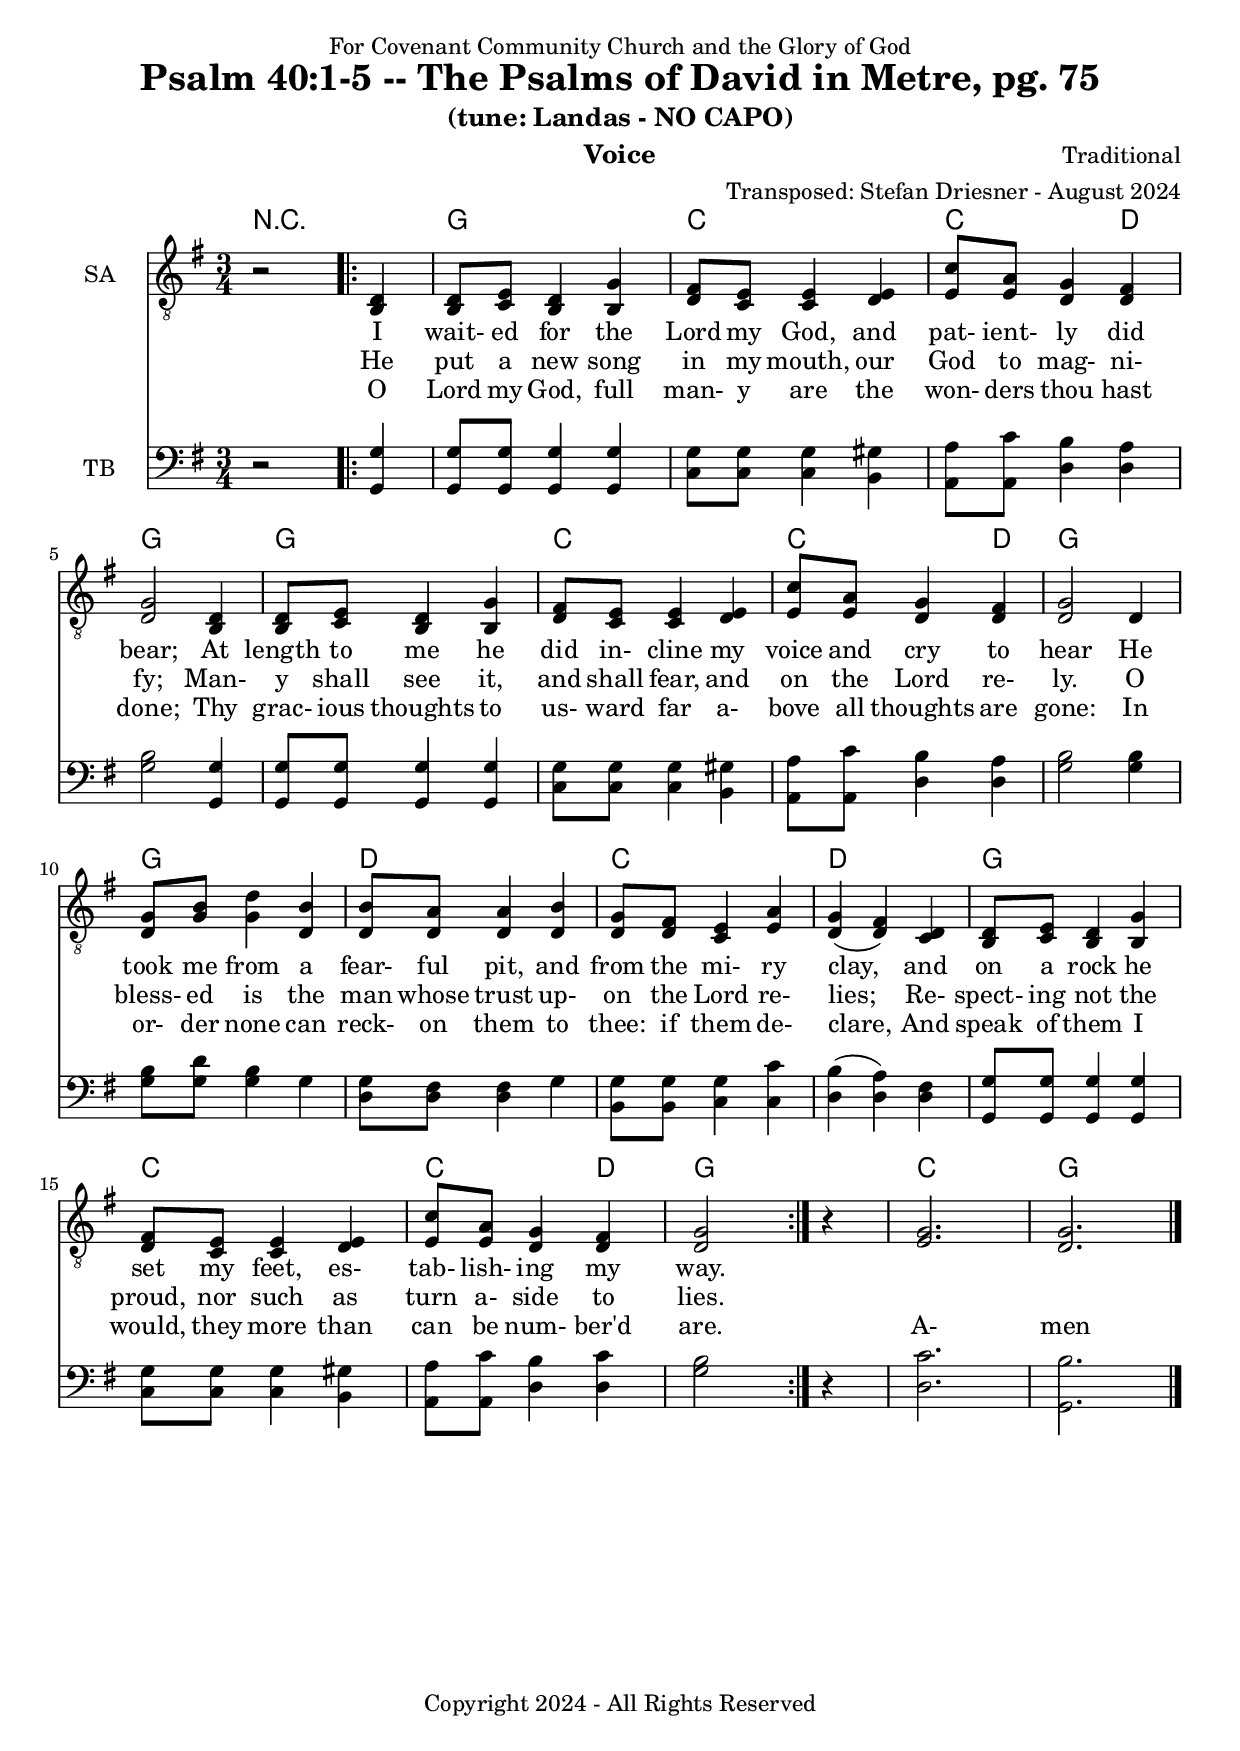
\version "2.24.1"
\language "english"

% force .mid extension for MIDI file output
#(ly:set-option 'midi-extension "mid")

\header {
  dedication = "For Covenant Community Church and the Glory of God"
  title = "Psalm 40:1-5 -- The Psalms of David in Metre, pg. 75"
  subtitle = "(tune: Landas - NO CAPO)"
  instrument = "Voice"
  composer = "Traditional"
  arranger = "Transposed: Stefan Driesner - August 2024"
  meter = ""
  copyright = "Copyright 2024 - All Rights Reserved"
}

global = {
  \key g \major
  \numericTimeSignature
  \time 3/4
}

versesVoiceOne = \lyricmode {
  % Verse 1-2
  I wait- ed for the Lord my God,
  and pat- ient- ly did bear;
  At length to me he did in- cline
  my voice and cry to hear
  He took me from a fear- ful pit,
  and from the mi- ry clay,
  and on a rock he set my feet,
  es- tab- lish- ing my way.
}

versesVoiceTwo = \lyricmode {
  % Verse 3-4
  He put a new song in my mouth,
  our God to mag- ni- fy;
  Man- y shall see it, and shall fear,
  and on the Lord re- ly.
  O bless- ed is the man whose trust
  up- on the Lord re- lies;
  Re- spect- ing not the proud, nor such
  as turn a- side to lies.
}

versesVoiceThree = \lyricmode {
  % Verse 5
  O Lord my God, full man- y are
  the won- ders thou hast done;
  Thy grac- ious thoughts to us- ward far
  a- bove all thoughts are gone:
  In or- der none can reck- on them
  to thee: if them de- clare,
  And speak of them I would, they more
  than can be num- ber'd are.
  A- men
}

% G major  ^\markup { \fret-diagram "6-3;5-2;4-o;3-o;2-3;1-3;" }
% C9 major ^\markup { \fret-diagram "6-o;5-3;4-2;3-o;2-3;1-3;" }
% D major  ^\markup { \fret-diagram "6-x;5-o;4-o;3-2;2-3;1-2;" }

MelodyVoice = \relative c {
  \global
  \dynamicUp
  % Music follows here.
  {
    r2
    \repeat volta 2
    {
      <d >4 |
      % Verse 1
      <d  >8  <e  >8  <d  >4  <g  >4  |
      <fs >8  <e  >8  <e  >4  <e  >4  |
      <c' >8  <a  >8  <g  >4  <fs >4  |
      <g  >2                  <d  >4  |
      <d  >8  <e  >8  <d  >4  <g  >4  |
      <fs >8  <e  >8  <e  >4  <e  >4  |
      <c' >8  <a  >8  <g  >4  <fs >4  |
      <g  >2                  <d  >4  |
      <g  >8  <b  >8  <d  >4  <b  >4  |
      <b  >8  <a  >8  <a  >4  <b  >4  |
      <g  >8  <fs >8  <e  >4  <a  >4  |
      <g  >4         (<fs >4) <d  >4  |
      <d  >8  <e  >8  <d  >4  <g  >4  |
      <fs >8  <e  >8  <e  >4  <e  >4  |
      <c' >8  <a  >8  <g  >4  <fs >4  |
      <g  >2
    }
    r4
  }
  <g>2. <g>2.
  \bar "|."
}

SAVoiceVerse = {
}

SAVoice = \relative c {
  \global
  \dynamicUp
  % Music follows here.
  {
    r2    
    \repeat volta 2
    {
      <b  d >4 |
      <b  d  >8  <c  e  >8  <b  d  >4  <b  g' >4  |
      <d  fs >8  <c  e  >8  <c  e  >4  <d  e  >4  |
      <e  c' >8  <e  a  >8  <d  g  >4  <d  fs >4  |
      <d  g  >2                        <b  d  >4  |
      <b  d  >8  <c  e  >8  <b  d  >4  <b  g' >4  |
      <d  fs >8  <c  e  >8  <c  e  >4  <d  e  >4  |
      <e  c' >8  <e  a  >8  <d  g  >4  <d  fs >4  |
      <d  g  >2                        <d     >4  |
      <d  g  >8  <g  b  >8  <g  d' >4  <d  b' >4  |
      <d  b' >8  <d  a' >8  <d  a' >4  <d  b' >4  |
      <d  g  >8  <d  fs >8  <c  e  >4  <e  a  >4  |
      <d  g  >4            (<d  fs >4) <c  d  >4  |
      <b  d  >8  <c  e  >8  <b  d  >4  <b  g' >4  |
      <d  fs >8  <c  e  >8  <c  e  >4  <d  e  >4  |
      <e  c' >8  <e  a  >8  <d  g  >4  <d  fs >4  |
      <d  g  >2
    }
    r4
  }
  <e  g  >2. <d  g  >2.
  \bar "|."
}

TBVoice = \relative c {
  \global
  \dynamicUp
  % Music follows here.
  {
    r2
    \repeat volta 2
    {
      <g  g' >4 |
      <g  g' >8  <g  g' >8  <g  g' >4  <g  g' >4  |
      <c  g' >8  <c  g' >8  <c  g' >4  <b  gs'>4  |
      <a  a' >8  <a  c' >8  <d  b' >4  <d  a' >4  |
      <g  b  >2                        <g, g' >4  |
      <g  g' >8  <g  g' >8  <g  g' >4  <g  g' >4  |
      <c  g' >8  <c  g' >8  <c  g' >4  <b  gs'>4  |
      <a  a' >8  <a  c' >8  <d  b' >4  <d  a' >4  |
      <g  b  >2                        <g  b  >4  |
      <g  b  >8  <g  d' >8  <g  b  >4  <g     >4  |
      <d  g  >8  <d  fs >8  <d  fs >4  <g     >4  |
      <b, g' >8  <b  g' >8  <c  g' >4  <c  c' >4  |
      <d  b'  >4           (<d  a' >4) <d  fs >4  |
      <g, g'  >8 <g  g' >8  <g  g' >4  <g  g' >4  |
      <c  g' >8  <c  g' >8  <c  g' >4  <b  gs'>4  |
      <a  a' >8  <a  c' >8  <d  b' >4  <d  c' >4  |
      <g  b  >2
    }
    r4
  }
  <d  c'  >2. <g,  b'  >2.
  \bar "|."
}

Chords = \new ChordNames {
  \chordmode {
    r2.
    <g>2. <c>2. <c>2  <d>4 <g>2.
    <g>2. <c>2. <c>2  <d>4 <g>2.
    <g>2. <d>2. <c>2.      <d>2. 
    <g>2. <c>2. <c>2  <d>4 <g>2.
    <c>  <g>
  }
}

MelodyVoicePart = \new Staff \with {
  instrumentName = "Melody"
  midiInstrument = "Voice Oohs"
} { \clef "treble_8" \MelodyVoice }
\addlyrics { \versesVoiceOne }
\addlyrics { \versesVoiceTwo }
\addlyrics { \versesVoiceThree }

SAVoicePart = \new Staff \with {
  instrumentName = "SA"
  midiInstrument = "Voice Oohs"
} { \clef "treble_8" \SAVoice }
\addlyrics { \versesVoiceOne }
\addlyrics { \versesVoiceTwo }
\addlyrics { \versesVoiceThree }

TBVoicePart = \new Staff \with {
  instrumentName = "TB"
  midiInstrument = "Voice Oohs"
} { \clef bass \TBVoice }

\score {
  <<
    \Chords
    % \MelodyVoicePart    
    \SAVoicePart
    \TBVoicePart
  >>
  \layout { }
  \midi {
    \context {
      \Score
      tempoWholesPerMinute = #(ly:make-moment 100 2)
    }
  }
}

%\markup {
%  \fill-line {
%    {
%      \column {
%        \left-align {
%	  "    Amen"
%        }
%      }
%    }
%  }
%}